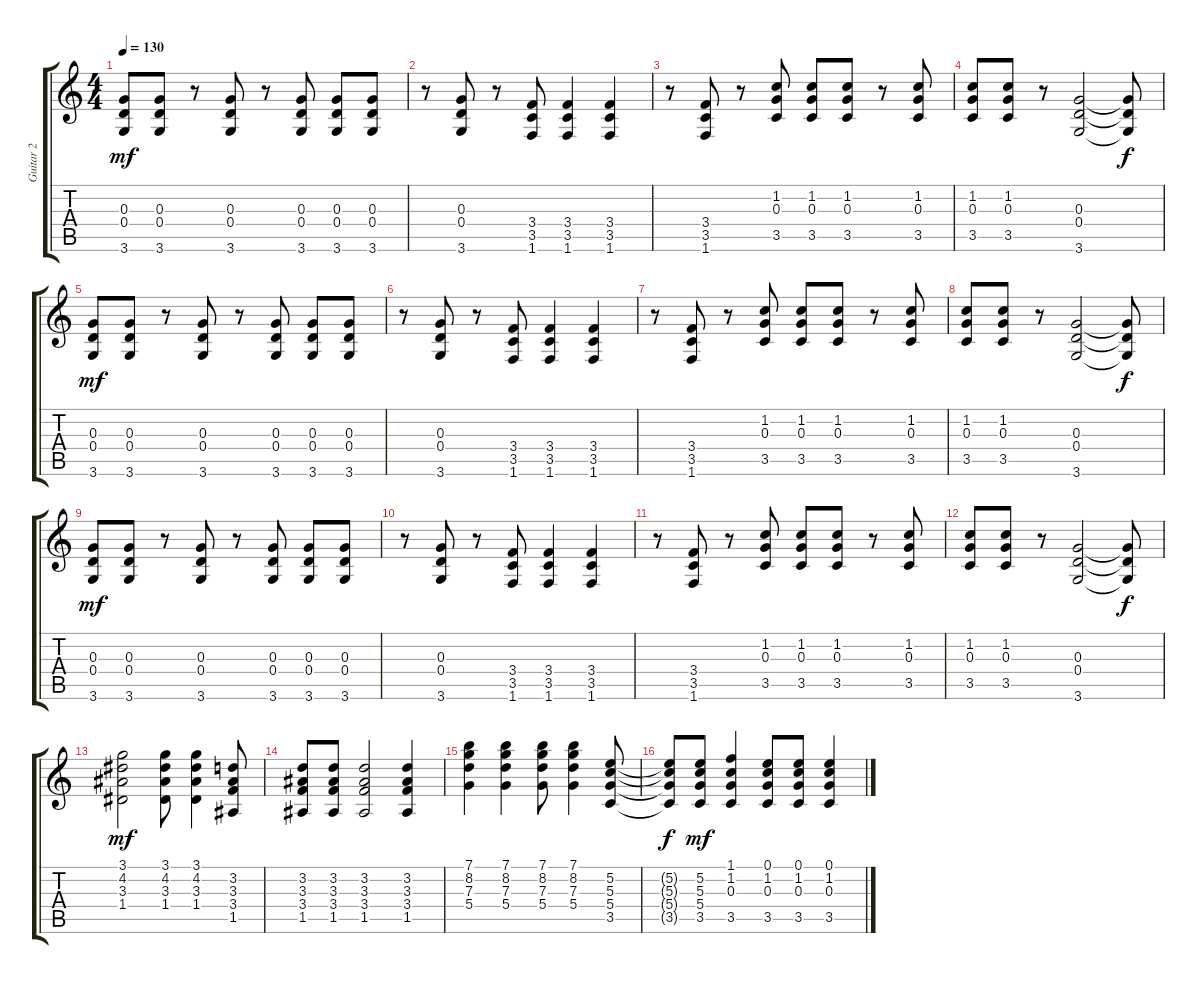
\track ("Guitar 2" "Guitar 2") {instrument distortionguitar}
\staff {score tabs}
\tuning (E4 B3 G3 D3 A2 E2) {hide}
\ts (4 4)
\tempo 130
\clef g2
\ks c
(0.3 0.4 3.6).8{dy mf} (0.3 0.4 3.6).8 r.8 (0.3 0.4 3.6).8 r.8 (0.3 0.4 3.6).8 (0.3 0.4 3.6).8 (0.3 0.4 3.6).8 |
r.8 (0.3 0.4 3.6).8 r.8 (3.4 3.5 1.6).8 (3.4 3.5 1.6).4 (3.4 3.5 1.6).4 |
r.8 (3.4 3.5 1.6).8 r.8 (1.2 0.3 3.5).8 (1.2 0.3 3.5).8 (1.2 0.3 3.5).8 r.8 (1.2 0.3 3.5).8 |
(1.2 0.3 3.5).8 (1.2 0.3 3.5).8 r.8 (0.3 0.4 3.6).2 (0.3{t} 0.4{t} 3.6{t}).8{dy f} |
(0.3 0.4 3.6).8{dy mf} (0.3 0.4 3.6).8 r.8 (0.3 0.4 3.6).8 r.8 (0.3 0.4 3.6).8 (0.3 0.4 3.6).8 (0.3 0.4 3.6).8 |
r.8 (0.3 0.4 3.6).8 r.8 (3.4 3.5 1.6).8 (3.4 3.5 1.6).4 (3.4 3.5 1.6).4 |
r.8 (3.4 3.5 1.6).8 r.8 (1.2 0.3 3.5).8 (1.2 0.3 3.5).8 (1.2 0.3 3.5).8 r.8 (1.2 0.3 3.5).8 |
(1.2 0.3 3.5).8 (1.2 0.3 3.5).8 r.8 (0.3 0.4 3.6).2 (0.3{t} 0.4{t} 3.6{t}).8{dy f} |
(0.3 0.4 3.6).8{dy mf} (0.3 0.4 3.6).8 r.8 (0.3 0.4 3.6).8 r.8 (0.3 0.4 3.6).8 (0.3 0.4 3.6).8 (0.3 0.4 3.6).8 |
r.8 (0.3 0.4 3.6).8 r.8 (3.4 3.5 1.6).8 (3.4 3.5 1.6).4 (3.4 3.5 1.6).4 |
r.8 (3.4 3.5 1.6).8 r.8 (1.2 0.3 3.5).8 (1.2 0.3 3.5).8 (1.2 0.3 3.5).8 r.8 (1.2 0.3 3.5).8 |
(1.2 0.3 3.5).8 (1.2 0.3 3.5).8 r.8 (0.3 0.4 3.6).2 (0.3{t} 0.4{t} 3.6{t}).8{dy f} |
(3.1 4.2 3.3 1.4).2{dy mf} (3.1 4.2 3.3 1.4).8 (3.1 4.2 3.3 1.4).4 (3.2 3.3 3.4 1.5).8 |
(3.2 3.3 3.4 1.5).8 (3.2 3.3 3.4 1.5).8 (3.2 3.3 3.4 1.5).2 (3.2 3.3 3.4 1.5).4 |
(7.1 8.2 7.3 5.4).4 (7.1 8.2 7.3 5.4).4 (7.1 8.2 7.3 5.4).8 (7.1 8.2 7.3 5.4).4 (5.2 5.3 5.4 3.5).8 |
(5.2{t} 5.3{t} 5.4{t} 3.5{t}).8{dy f} (5.2 5.3 5.4 3.5).8{dy mf} (1.1 1.2 0.3 3.5).4 (0.1 1.2 0.3 3.5).8 (0.1 1.2 0.3 3.5).8 (0.1 1.2 0.3 3.5).4
